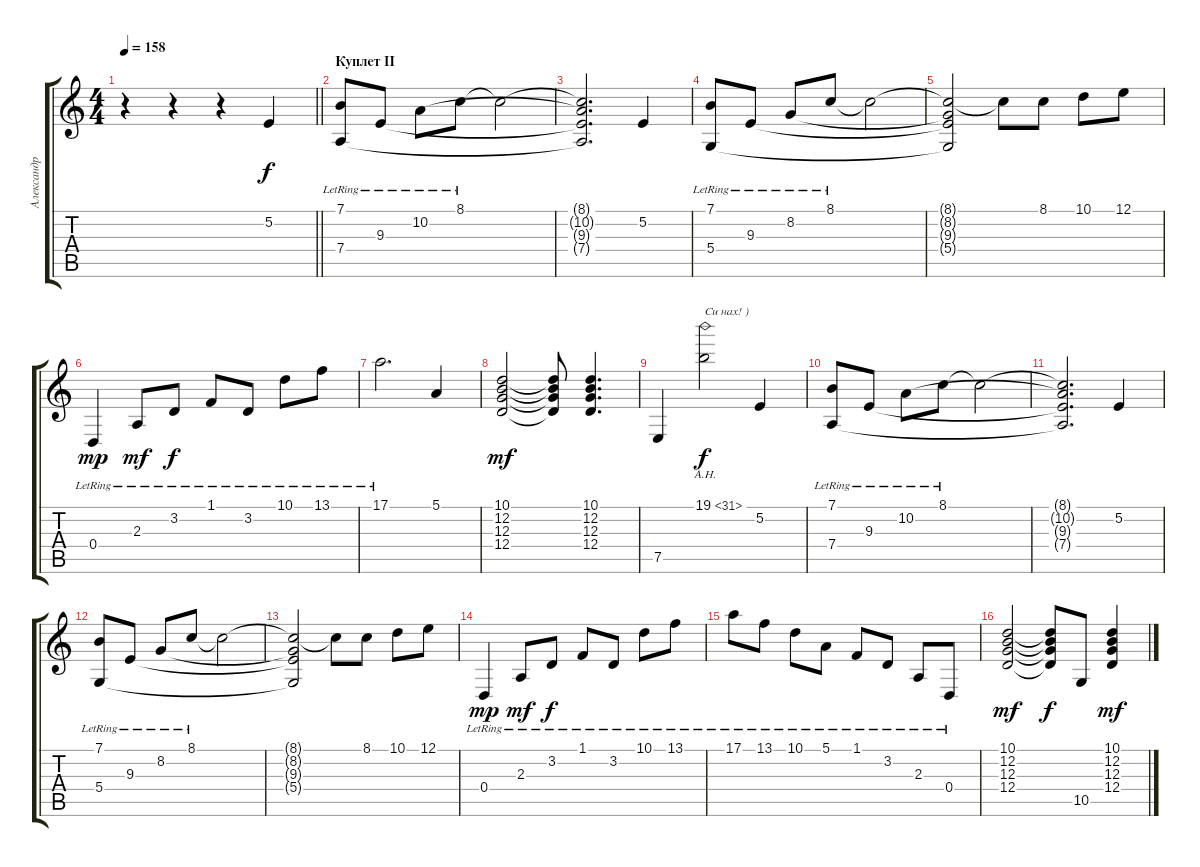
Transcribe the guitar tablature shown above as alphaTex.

\track ("Александр \"Wish\" Андрюхин" "Александр ") {instrument acousticgrandpiano}
\staff {score tabs}
\tuning (E4 B3 G3 D3 A2 E2) {hide}
\ts (4 4)
\tempo 158
\clef g2
\barLineRight lightlight
\ks c
r.4{dy f} r.4 r.4 5.2.4 |
\section ("" "Куплет II")
(7.1{lr} 7.4{lr}).8 9.3{lr}.8 10.2{lr}.8 8.1{lr}.8 8.1{t}.2 |
(8.1{t} 10.2{t} 9.3{t} 7.4{t}).2{d} 5.2.4 |
(7.1{lr} 5.4{lr}).8 9.3{lr}.8 8.2{lr}.8 8.1{lr}.8 8.1{t}.2 |
(8.1{t} 8.2{t} 9.3{t} 5.4{t}).2 8.1{t}.8 8.1.8 10.1.8 12.1.8 |
0.4{lr}.4{dy mp} 2.3{lr}.8{dy mf} 3.2{lr}.8{dy f} 1.1{lr}.8 3.2{lr}.8 10.1{lr}.8 13.1{lr}.8 |
17.1{lr}.2{d} 5.1.4 |
(10.1 12.2 12.3 12.4).2{dy mf} (10.1{t} 12.2{t} 12.3{t} 12.4{t}).8 (10.1 12.2 12.3 12.4).4{d} |
7.5.4 19.1{ah 12}.2{txt "Си нах! )" dy f} 5.2.4 |
(7.1{lr} 7.4{lr}).8 9.3{lr}.8 10.2{lr}.8 8.1{lr}.8 8.1{t}.2 |
(8.1{t} 10.2{t} 9.3{t} 7.4{t}).2{d} 5.2.4 |
(7.1{lr} 5.4{lr}).8 9.3{lr}.8 8.2{lr}.8 8.1{lr}.8 8.1{t}.2 |
(8.1{t} 8.2{t} 9.3{t} 5.4{t}).2 8.1{t}.8 8.1.8 10.1.8 12.1.8 |
0.4{lr}.4{dy mp} 2.3{lr}.8{dy mf} 3.2{lr}.8{dy f} 1.1{lr}.8 3.2{lr}.8 10.1{lr}.8 13.1{lr}.8 |
17.1{lr}.8 13.1{lr}.8 10.1{lr}.8 5.1{lr}.8 1.1{lr}.8 3.2{lr}.8 2.3{lr}.8 0.4{lr}.8 |
(10.1 12.2 12.3 12.4).2{dy mf} (10.1{t} 12.2{t} 12.3{t} 12.4{t}).8{dy f} 10.5.8 (10.1 12.2 12.3 12.4).4{dy mf}
